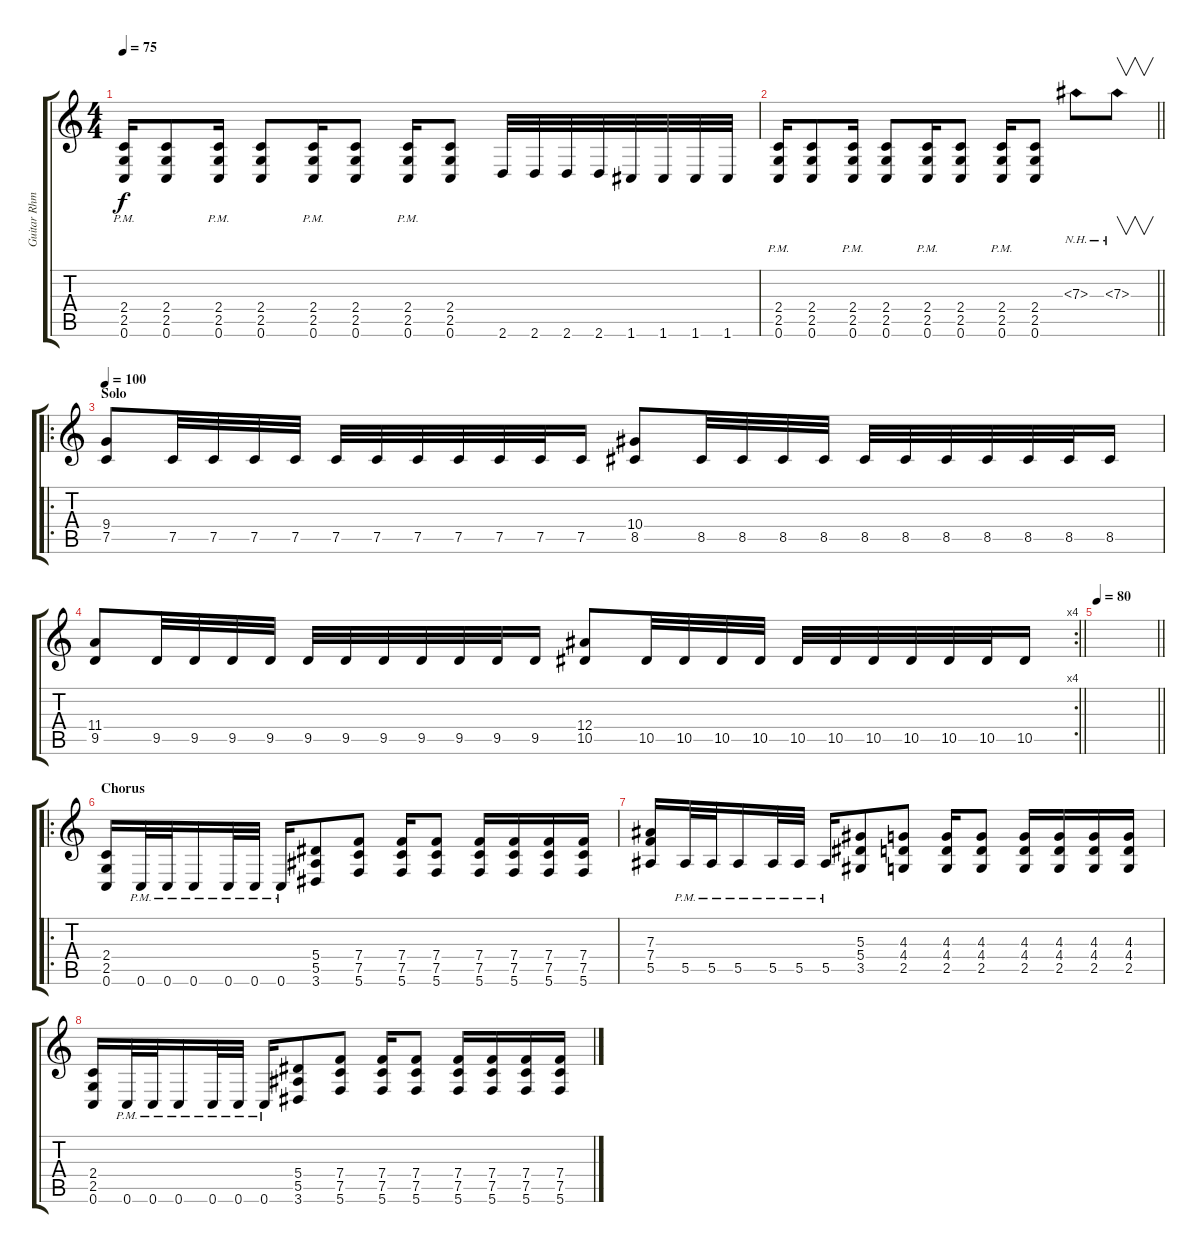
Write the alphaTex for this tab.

\track ("Guitar Rhm" "Guitar Rhm") {instrument overdrivenguitar}
\staff {score tabs}
\tuning (C4 G3 Eb3 Bb2 F2 C2) {hide}
\ts (4 4)
\tempo 75
\clef g2
\ks c
(2.4{pm} 2.5{pm} 0.6{pm}).16{dy f} (2.4 2.5 0.6).8 (2.4{pm} 2.5{pm} 0.6{pm}).16 (2.4 2.5 0.6).8 (2.4{pm} 2.5{pm} 0.6{pm}).16 (2.4 2.5 0.6).8 (2.4{pm} 2.5{pm} 0.6{pm}).16 (2.4 2.5 0.6).8 2.6.32 2.6.32 2.6.32 2.6.32 1.6.32 1.6.32 1.6.32 1.6.32 |
\barLineRight lightlight
(2.4{pm} 2.5{pm} 0.6{pm}).16 (2.4 2.5 0.6).8 (2.4{pm} 2.5{pm} 0.6{pm}).16 (2.4 2.5 0.6).8 (2.4{pm} 2.5{pm} 0.6{pm}).16 (2.4 2.5 0.6).8 (2.4{pm} 2.5{pm} 0.6{pm}).16 (2.4 2.5 0.6).8 7.3{nh}.8 7.3{nh}.8{v} |
\ro
\section ("" "Solo")
\tempo 100
(9.4 7.5).8 7.5.32 7.5.32 7.5.32 7.5.32 7.5.32 7.5.32 7.5.32 7.5.32 7.5.32 7.5.32 7.5.16 (10.4 8.5).8 8.5.32 8.5.32 8.5.32 8.5.32 8.5.32 8.5.32 8.5.32 8.5.32 8.5.32 8.5.32 8.5.16 |
\rc 4
\barLineRight lightlight
(11.4 9.5).8 9.5.32 9.5.32 9.5.32 9.5.32 9.5.32 9.5.32 9.5.32 9.5.32 9.5.32 9.5.32 9.5.16 (12.4 10.5).8 10.5.32 10.5.32 10.5.32 10.5.32 10.5.32 10.5.32 10.5.32 10.5.32 10.5.32 10.5.32 10.5.16 |
\tempo 80
\barLineRight lightlight
|
\ro
\section ("" "Chorus")
(2.4 2.5 0.6).16 0.6{pm}.32 0.6{pm}.32 0.6{pm}.16 0.6{pm}.32 0.6{pm}.32 0.6{pm}.16 (5.4 5.5 3.6).8 (7.4 7.5 5.6).8 (7.4 7.5 5.6).16 (7.4 7.5 5.6).8 (7.4 7.5 5.6).16 (7.4 7.5 5.6).16 (7.4 7.5 5.6).16 (7.4 7.5 5.6).16 |
(7.3 7.4 5.5).16 5.5{pm}.32 5.5{pm}.32 5.5{pm}.16 5.5{pm}.32 5.5{pm}.32 5.5{pm}.16 (5.3 5.4 3.5).8 (4.3 4.4 2.5).8 (4.3 4.4 2.5).16 (4.3 4.4 2.5).8 (4.3 4.4 2.5).16 (4.3 4.4 2.5).16 (4.3 4.4 2.5).16 (4.3 4.4 2.5).16 |
(2.4 2.5 0.6).16 0.6{pm}.32 0.6{pm}.32 0.6{pm}.16 0.6{pm}.32 0.6{pm}.32 0.6{pm}.16 (5.4 5.5 3.6).8 (7.4 7.5 5.6).8 (7.4 7.5 5.6).16 (7.4 7.5 5.6).8 (7.4 7.5 5.6).16 (7.4 7.5 5.6).16 (7.4 7.5 5.6).16 (7.4 7.5 5.6).16
